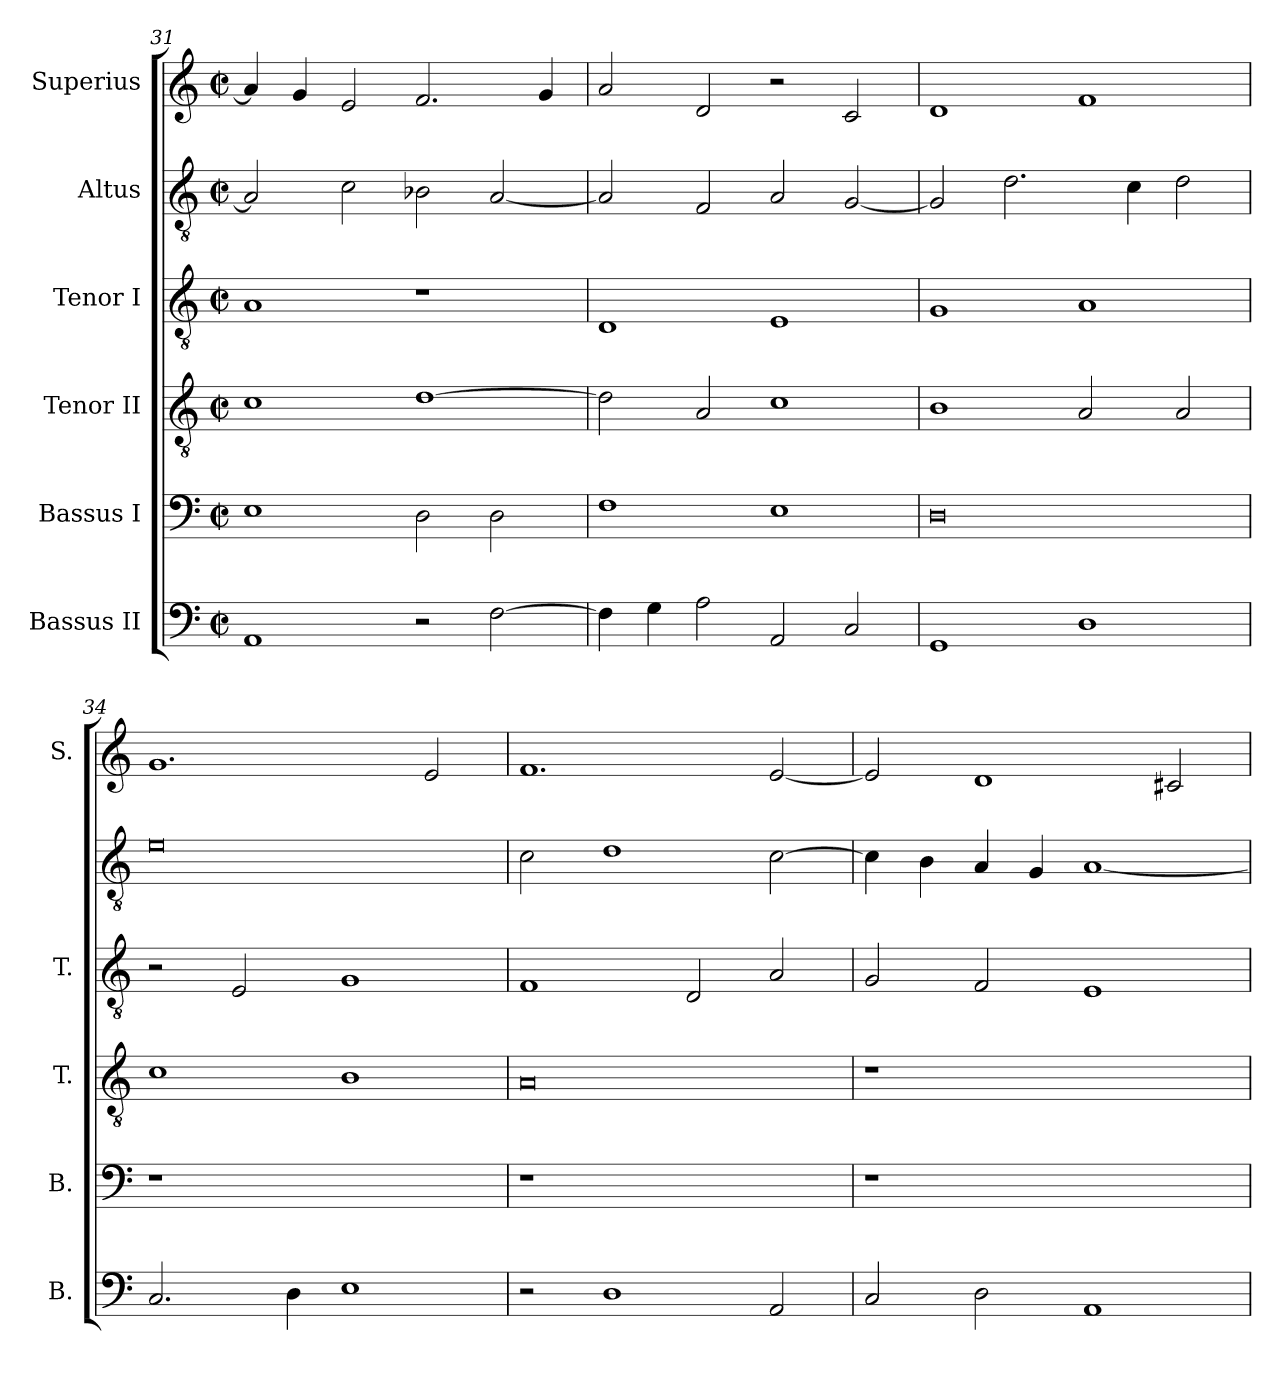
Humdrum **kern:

**kern	**kern	**kern	**kern	**kern	**kern
*part6	*part5	*part4	*part3	*part2	*part1
*staff6	*staff5	*staff4	*staff3	*staff2	*staff1
*I"Bassus II	*I"Bassus I	*I"Tenor II	*I"Tenor I	*I"Altus	*I"Superius
*I'B.	*I'B.	*I'T.	*I'T.	*	*I'S.
*clefF4	*clefF4	*clefGv2	*clefGv2	*clefGv2	*clefG2
*	*	*ITrd7c12	*ITrd7c12	*ITrd7c12	*
*k[]	*k[]	*k[]	*k[]	*k[]	*k[]
*C:	*C:	*C:	*C:	*C:	*C:
*M2/2	*M2/2	*M2/2	*M2/2	*M2/2	*M2/2
*met(c|)	*met(c|)	*met(c|)	*met(c|)	*met(c|)	*met(c|)
=31	=31	=31	=31	=31	=31
1AAi	1Ei	1Ci	1AAi	2AAi/]	4ai/]
.	.	.	.	.	4gi/
.	.	.	.	2Ci\	2ei/
2r	2Di\	[>1Di	1r	2BB-Xi\	2.fi/
[>2Fi\	2Di\	.	.	[<2AAi/	.
.	.	.	.	.	4gi/
=32	=32	=32	=32	=32	=32
4Fi\]	1Fi	2Di\]	1DDi	2AAi/]	2ai/
4Gi\	.	.	.	.	.
2Ai\	.	2AAi/	.	2FFi/	2di/
2AAi/	1Ei	1Ci	1EEi	2AAi/	2r
2Ci/	.	.	.	[<2GGi/	2ci/
!!LO:PB:g=z
=33	=33	=33	=33	=33	=33
1GGi	0Di	1BBi	1GGi	2GGi/]	1di
.	.	.	.	2.Di\	.
1Di	.	2AAi/	1AAi	.	1fi
.	.	.	.	4Ci\	.
.	.	2AAi/	.	2Di\	.
=34	=34	=34	=34	=34	=34
!	!LO:N:vis=1	!	!	!	!
2.Ci/	1r	1Ci	2r	0Ei	1.gi
.	.	.	2EEi/	.	.
4Di\	.	.	.	.	.
1Ei	1ryy	1BBi	1GGi	.	.
.	.	.	.	.	2ei/
=35	=35	=35	=35	=35	=35
!	!LO:N:vis=1	!	!	!	!
2r	1r	0AAi	1FFi	2Ci\	1.fi
1Di	.	.	.	1Di	.
.	1ryy	.	2DDi/	.	.
2AAi/	.	.	2AAi/	[>2Ci\	[<2ei/
=36	=36	=36	=36	=36	=36
!	!LO:N:vis=1	!LO:N:vis=1	!	!	!
2Ci/	1r	1r	2GGi/	4Ci\]	2ei/]
.	.	.	.	4BBi\	.
2Di\	.	.	2FFi/	4AAi/	1di
.	.	.	.	4GGi/	.
1AAi	1ryy	1ryy	1EEi	[<1AAi	.
.	.	.	.	.	2c#Xi/
=	=	=	=	=	=
*-	*-	*-	*-	*-	*-
